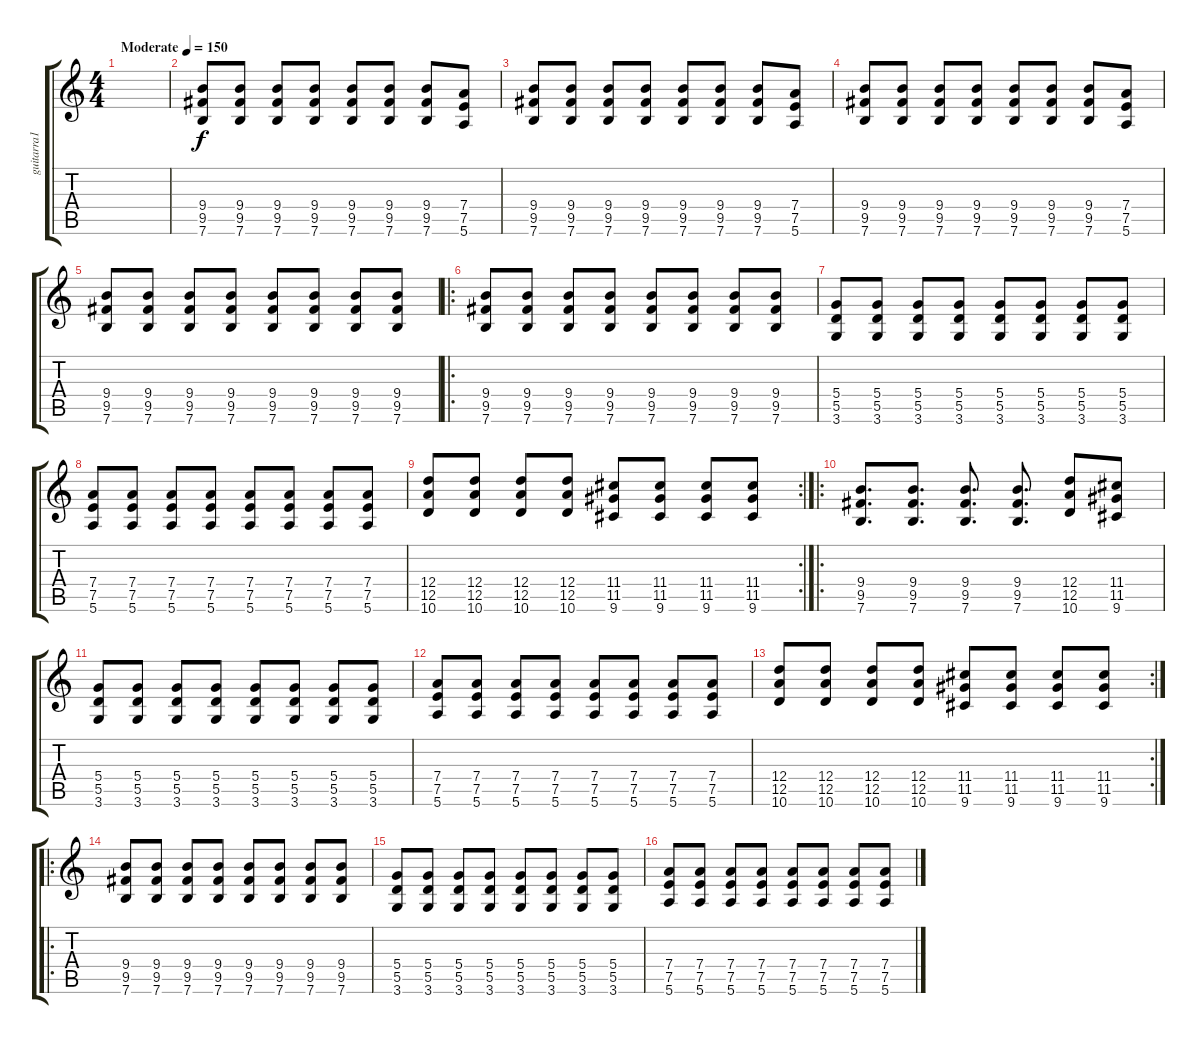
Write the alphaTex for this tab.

\track ("guitarra1" "guitarra1") {instrument distortionguitar}
\staff {score tabs}
\tuning (E4 B3 G3 D3 A2 E2) {hide}
\ts (4 4)
\tempo (150 "Moderate")
\clef g2
\ks c
|
(9.4 9.5 7.6).8 (9.4 9.5 7.6).8 (9.4 9.5 7.6).8 (9.4 9.5 7.6).8 (9.4 9.5 7.6).8 (9.4 9.5 7.6).8 (9.4 9.5 7.6).8 (7.4 7.5 5.6).8 |
(9.4 9.5 7.6).8 (9.4 9.5 7.6).8 (9.4 9.5 7.6).8 (9.4 9.5 7.6).8 (9.4 9.5 7.6).8 (9.4 9.5 7.6).8 (9.4 9.5 7.6).8 (7.4 7.5 5.6).8 |
(9.4 9.5 7.6).8 (9.4 9.5 7.6).8 (9.4 9.5 7.6).8 (9.4 9.5 7.6).8 (9.4 9.5 7.6).8 (9.4 9.5 7.6).8 (9.4 9.5 7.6).8 (7.4 7.5 5.6).8 |
(9.4 9.5 7.6).8 (9.4 9.5 7.6).8 (9.4 9.5 7.6).8 (9.4 9.5 7.6).8 (9.4 9.5 7.6).8 (9.4 9.5 7.6).8 (9.4 9.5 7.6).8 (9.4 9.5 7.6).8 |
\ro
(9.4 9.5 7.6).8 (9.4 9.5 7.6).8 (9.4 9.5 7.6).8 (9.4 9.5 7.6).8 (9.4 9.5 7.6).8 (9.4 9.5 7.6).8 (9.4 9.5 7.6).8 (9.4 9.5 7.6).8 |
(5.4 5.5 3.6).8 (5.4 5.5 3.6).8 (5.4 5.5 3.6).8 (5.4 5.5 3.6).8 (5.4 5.5 3.6).8 (5.4 5.5 3.6).8 (5.4 5.5 3.6).8 (5.4 5.5 3.6).8 |
(7.4 7.5 5.6).8 (7.4 7.5 5.6).8 (7.4 7.5 5.6).8 (7.4 7.5 5.6).8 (7.4 7.5 5.6).8 (7.4 7.5 5.6).8 (7.4 7.5 5.6).8 (7.4 7.5 5.6).8 |
\rc 2
(12.4 12.5 10.6).8 (12.4 12.5 10.6).8 (12.4 12.5 10.6).8 (12.4 12.5 10.6).8 (11.4 11.5 9.6).8 (11.4 11.5 9.6).8 (11.4 11.5 9.6).8 (11.4 11.5 9.6).8 |
\ro
(9.4 9.5 7.6).8{d} (9.4 9.5 7.6).8{d} (9.4 9.5 7.6).8{d} (9.4 9.5 7.6).8{d} (12.4 12.5 10.6).8 (11.4 11.5 9.6).8 |
(5.4 5.5 3.6).8 (5.4 5.5 3.6).8 (5.4 5.5 3.6).8 (5.4 5.5 3.6).8 (5.4 5.5 3.6).8 (5.4 5.5 3.6).8 (5.4 5.5 3.6).8 (5.4 5.5 3.6).8 |
(7.4 7.5 5.6).8 (7.4 7.5 5.6).8 (7.4 7.5 5.6).8 (7.4 7.5 5.6).8 (7.4 7.5 5.6).8 (7.4 7.5 5.6).8 (7.4 7.5 5.6).8 (7.4 7.5 5.6).8 |
\rc 2
(12.4 12.5 10.6).8 (12.4 12.5 10.6).8 (12.4 12.5 10.6).8 (12.4 12.5 10.6).8 (11.4 11.5 9.6).8 (11.4 11.5 9.6).8 (11.4 11.5 9.6).8 (11.4 11.5 9.6).8 |
\ro
(9.4 9.5 7.6).8 (9.4 9.5 7.6).8 (9.4 9.5 7.6).8 (9.4 9.5 7.6).8 (9.4 9.5 7.6).8 (9.4 9.5 7.6).8 (9.4 9.5 7.6).8 (9.4 9.5 7.6).8 |
(5.4 5.5 3.6).8 (5.4 5.5 3.6).8 (5.4 5.5 3.6).8 (5.4 5.5 3.6).8 (5.4 5.5 3.6).8 (5.4 5.5 3.6).8 (5.4 5.5 3.6).8 (5.4 5.5 3.6).8 |
(7.4 7.5 5.6).8 (7.4 7.5 5.6).8 (7.4 7.5 5.6).8 (7.4 7.5 5.6).8 (7.4 7.5 5.6).8 (7.4 7.5 5.6).8 (7.4 7.5 5.6).8 (7.4 7.5 5.6).8
